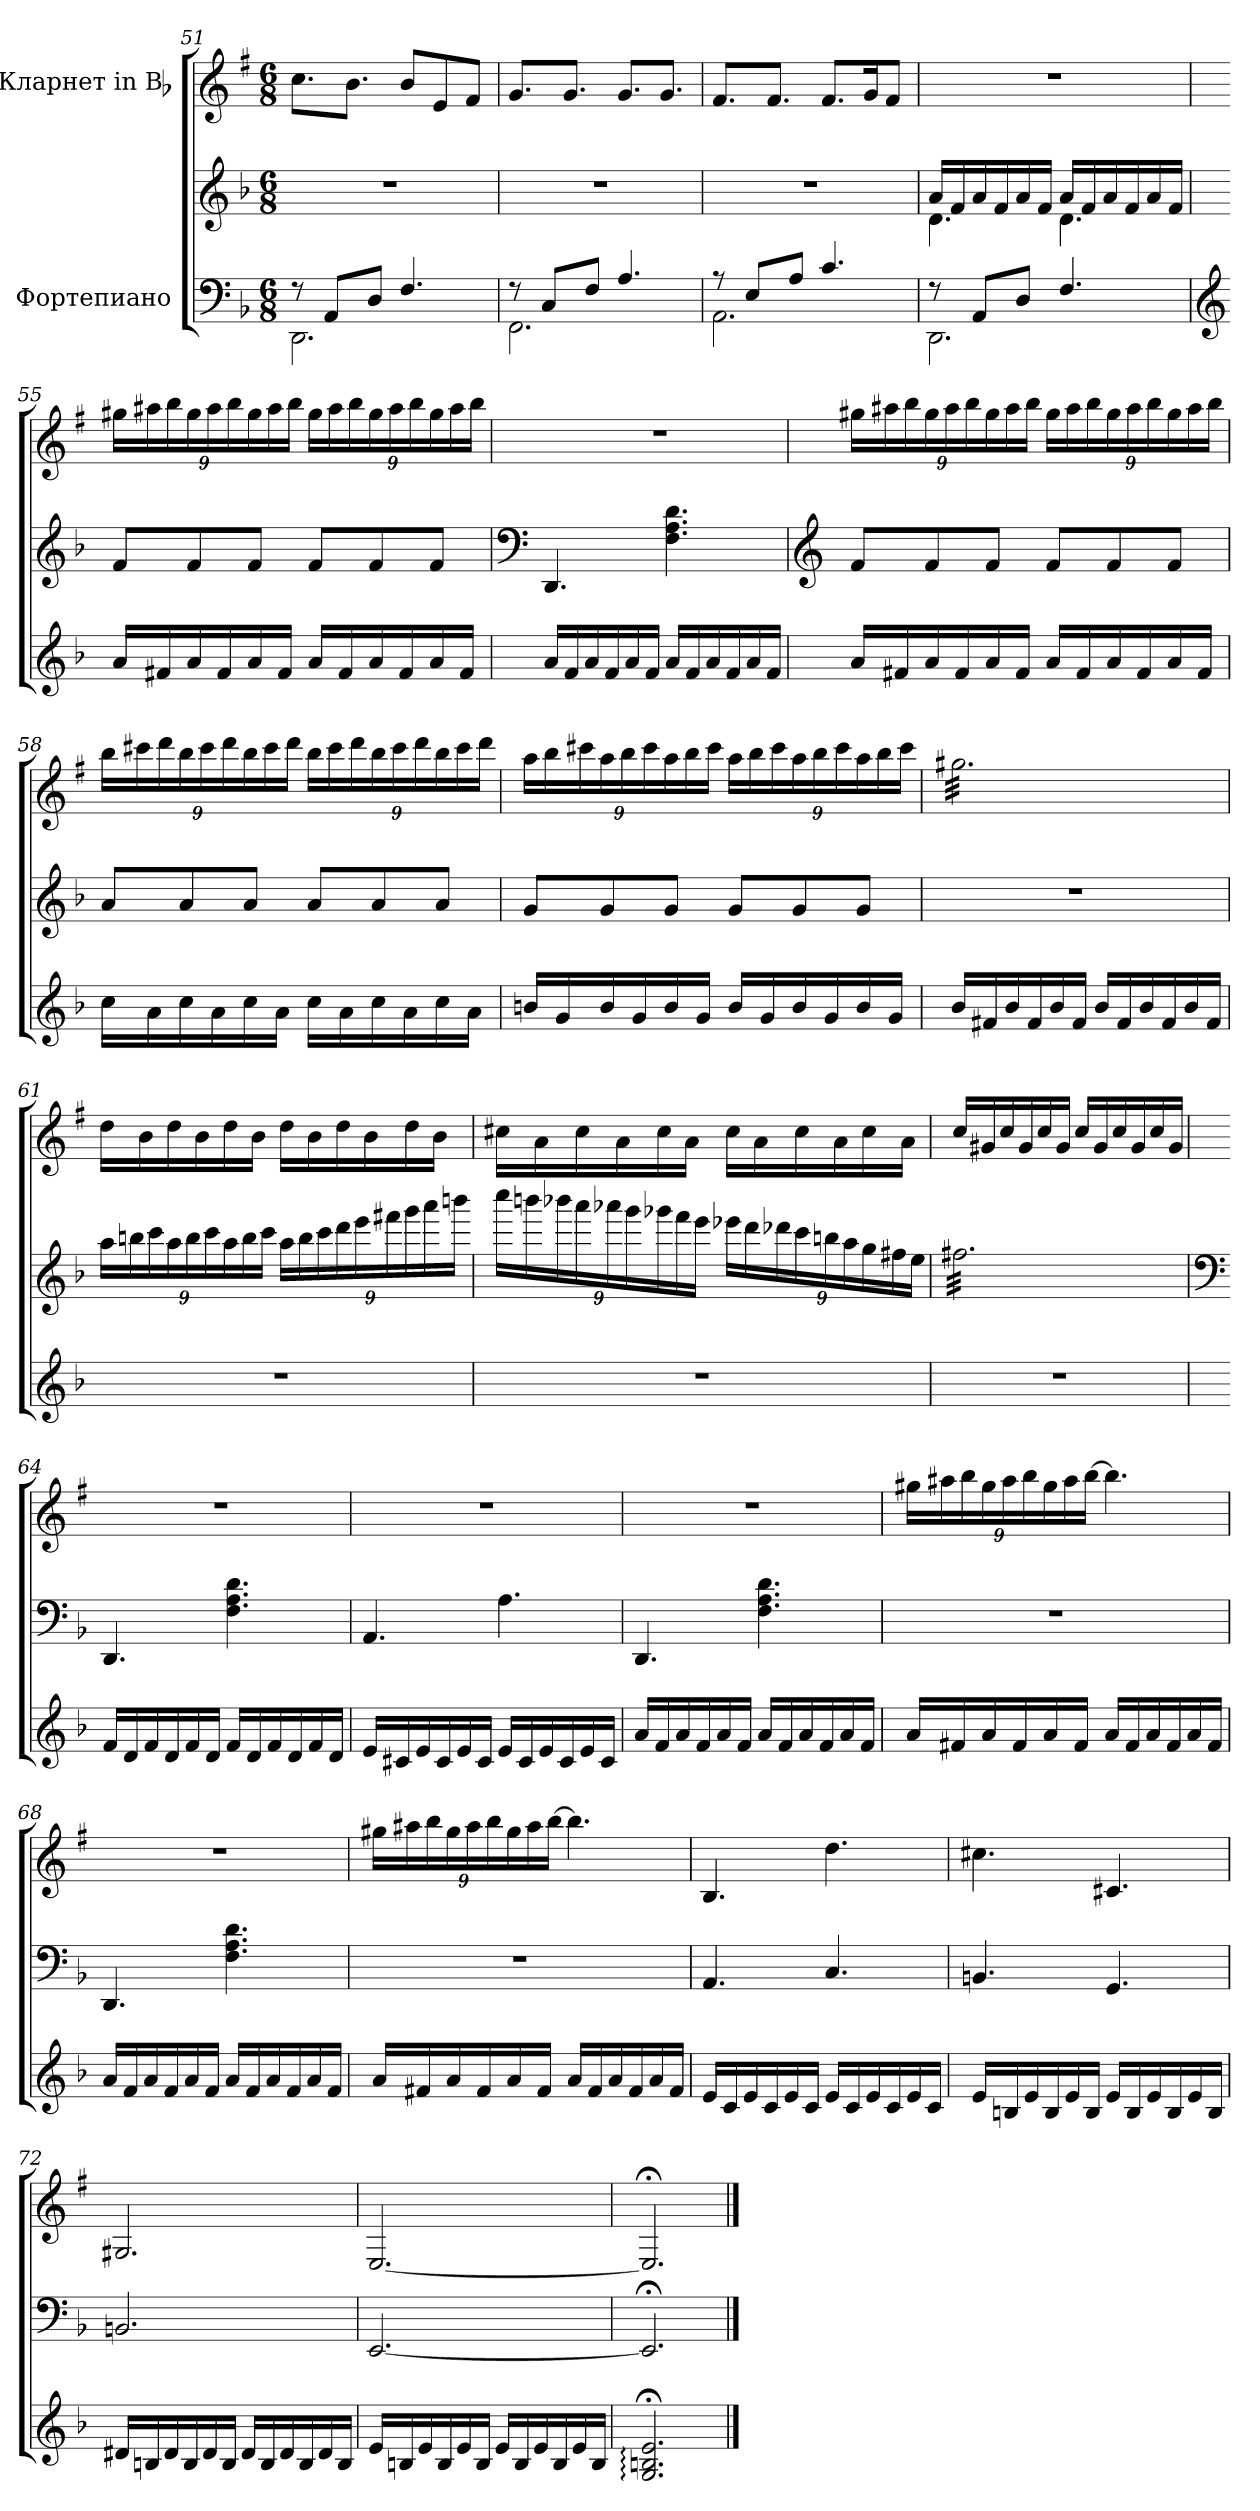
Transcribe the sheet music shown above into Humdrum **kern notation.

**kern	**kern	**kern
*part2	*part2	*part1
*staff3	*staff2	*staff1
*I"Фортепиано	*	*I"Кларнет in Bb
*clefF4	*clefG2	*clefG2
*	*	*ITrd1c2
*k[b-]	*k[b-]	*k[b-]
*M6/8	*M6/8	*M6/8
=51	=51	=51
*^	*	*
8r	2.DD\	2.r	8.b-\L
8AA/L	.	.	.
.	.	.	8.a\J
8D/J	.	.	.
4.F/	.	.	8a/L
.	.	.	8d/
.	.	.	8e/J
=52	=52	=52	=52
8r	2.FF\	2.r	8.f/L
8C/L	.	.	.
.	.	.	8.f/J
8F/J	.	.	.
4.A/	.	.	8.f/L
.	.	.	8.f/J
=53	=53	=53	=53
8r	2.AA\	2.r	8.e/L
8E/L	.	.	.
.	.	.	8.e/J
8A/J	.	.	.
4.c/	.	.	8.e/L
.	.	.	16f/K
.	.	.	8e/J
!!LO:LB:g=z
=54	=54	=54	=54
*	*	*^	*
8r	2.DD\	16a/LL	4.d\	2.r
.	.	16f/	.	.
8AA/L	.	16a/	.	.
.	.	16f/	.	.
8D/J	.	16a/	.	.
.	.	16f/JJ	.	.
4.F/	.	16a/LL	4.d\	.
.	.	16f/	.	.
.	.	16a/	.	.
.	.	16f/	.	.
.	.	16a/	.	.
.	.	16f/JJ	.	.
*v	*v	*	*	*
*	*v	*v	*
=55	=55	=55
*clefG2	*	*
*	*	*Xbrackettup
16a/LL	8f/L	24ff#X\LL
.	.	24gg#X\
16f#X/	.	.
.	.	24aa\
16a/	8f/	24ff#\
.	.	24gg#\
16f#/	.	.
.	.	24aa\
16a/	8f/J	24ff#\
.	.	24gg#\
16f#/JJ	.	.
.	.	24aa\JJ
16a/LL	8f/L	24ff#\LL
.	.	24gg#\
16f#/	.	.
.	.	24aa\
16a/	8f/	24ff#\
.	.	24gg#\
16f#/	.	.
.	.	24aa\
16a/	8f/J	24ff#\
.	.	24gg#\
16f#/JJ	.	.
.	.	24aa\JJ
=56	=56	=56
*	*clefF4	*
16a/LL	4.DD/	2.r
16f/	.	.
16a/	.	.
16f/	.	.
16a/	.	.
16f/JJ	.	.
16a/LL	4.F\ 4.A\ 4.d\	.
16f/	.	.
16a/	.	.
16f/	.	.
16a/	.	.
16f/JJ	.	.
!!LO:LB:g=z
=57	=57	=57
*	*clefG2	*
16a/LL	8f/L	24ff#X\LL
.	.	24gg#X\
16f#X/	.	.
.	.	24aa\
16a/	8f/	24ff#\
.	.	24gg#\
16f#/	.	.
.	.	24aa\
16a/	8f/J	24ff#\
.	.	24gg#\
16f#/JJ	.	.
.	.	24aa\JJ
16a/LL	8f/L	24ff#\LL
.	.	24gg#\
16f#/	.	.
.	.	24aa\
16a/	8f/	24ff#\
.	.	24gg#\
16f#/	.	.
.	.	24aa\
16a/	8f/J	24ff#\
.	.	24gg#\
16f#/JJ	.	.
.	.	24aa\JJ
!!LO:PB:g=z
=58	=58	=58
16cc\LL	8a/L	24aa\LL
.	.	24bbn\
16a\	.	.
.	.	24ccc\
16cc\	8a/	24aa\
.	.	24bb\
16a\	.	.
.	.	24ccc\
16cc\	8a/J	24aa\
.	.	24bb\
16a\JJ	.	.
.	.	24ccc\JJ
16cc\LL	8a/L	24aa\LL
.	.	24bb\
16a\	.	.
.	.	24ccc\
16cc\	8a/	24aa\
.	.	24bb\
16a\	.	.
.	.	24ccc\
16cc\	8a/J	24aa\
.	.	24bb\
16a\JJ	.	.
.	.	24ccc\JJ
!!LO:LB:g=z
=59	=59	=59
16bn/LL	8g/L	24gg\LL
.	.	24aa\
16g/	.	.
.	.	24bbn\
16b/	8g/	24gg\
.	.	24aa\
16g/	.	.
.	.	24bb\
16b/	8g/J	24gg\
.	.	24aa\
16g/JJ	.	.
.	.	24bb\JJ
16b/LL	8g/L	24gg\LL
.	.	24aa\
16g/	.	.
.	.	24bb\
16b/	8g/	24gg\
.	.	24aa\
16g/	.	.
.	.	24bb\
16b/	8g/J	24gg\
.	.	24aa\
16g/JJ	.	.
.	.	24bb\JJ
=60	=60	=60
*	*	*tremolo
16b-/LL	2.r	32ff#X\LLL
.	.	32ff#X\
16f#X/	.	32ff#X\
.	.	32ff#X\
16b-/	.	32ff#X\
.	.	32ff#X\
16f#/	.	32ff#X\
.	.	32ff#X\
16b-/	.	32ff#X\
.	.	32ff#X\
16f#/JJ	.	32ff#X\
.	.	32ff#X\
16b-/LL	.	32ff#X\
.	.	32ff#X\
16f#/	.	32ff#X\
.	.	32ff#X\
16b-/	.	32ff#X\
.	.	32ff#X\
16f#/	.	32ff#X\
.	.	32ff#X\
16b-/	.	32ff#X\
.	.	32ff#X\
16f#/JJ	.	32ff#X\
.	.	32ff#X\JJJ
*	*	*Xtremolo
!!LO:LB:g=z
=61	=61	=61
*	*Xbrackettup	*
2.r	24aa\LL	16cc\LL
.	24bbn\	.
.	.	16a\
.	24ccc\	.
.	24aa\	16cc\
.	24bb\	.
.	.	16a\
.	24ccc\	.
.	24aa\	16cc\
.	24bb\	.
.	.	16a\JJ
.	24ccc\JJ	.
.	24aa\LL	16cc\LL
.	24bb\	.
.	.	16a\
.	24ccc\	.
.	24ddd\	16cc\
.	24eee\	.
.	.	16a\
.	24fff#X\	.
.	24ggg\	16cc\
.	24aaa\	.
.	.	16a\JJ
.	24bbbn\JJ	.
!!LO:LB:g=z
=62	=62	=62
2.r	24cccc\LL	16bn\LL
.	24bbbn\	.
.	.	16g\
.	24bbb-X\	.
.	24aaa\	16b\
.	24aaa-X\	.
.	.	16g\
.	24ggg\	.
.	24ggg-X\	16b\
.	24fff\	.
.	.	16g\JJ
.	24eee\JJ	.
.	24eee-X\LL	16b\LL
.	24ddd\	.
.	.	16g\
.	24ddd-X\	.
.	24ccc\	16b\
.	24bbn\	.
.	.	16g\
.	24aa\	.
.	24gg\	16b\
.	24ff#X\	.
.	.	16g\JJ
.	24ee\JJ	.
=63	=63	=63
*	*tremolo	*
2.r	32ff#X\LLL	16b-/LL
.	32ff#X\	.
.	32ff#X\	16f#X/
.	32ff#X\	.
.	32ff#X\	16b-/
.	32ff#X\	.
.	32ff#X\	16f#/
.	32ff#X\	.
.	32ff#X\	16b-/
.	32ff#X\	.
.	32ff#X\	16f#/JJ
.	32ff#X\	.
.	32ff#X\	16b-/LL
.	32ff#X\	.
.	32ff#X\	16f#/
.	32ff#X\	.
.	32ff#X\	16b-/
.	32ff#X\	.
.	32ff#X\	16f#/
.	32ff#X\	.
.	32ff#X\	16b-/
.	32ff#X\	.
.	32ff#X\	16f#/JJ
.	32ff#X\JJJ	.
*	*Xtremolo	*
!!LO:LB:g=z
=64	=64	=64
*	*clefF4	*
16f/LL	4.DD/	2.r
16d/	.	.
16f/	.	.
16d/	.	.
16f/	.	.
16d/JJ	.	.
16f/LL	4.F\ 4.A\ 4.d\	.
16d/	.	.
16f/	.	.
16d/	.	.
16f/	.	.
16d/JJ	.	.
=65	=65	=65
16e/LL	4.AA/	2.r
16c#X/	.	.
16e/	.	.
16c#/	.	.
16e/	.	.
16c#/JJ	.	.
16e/LL	4.A\	.
16c#/	.	.
16e/	.	.
16c#/	.	.
16e/	.	.
16c#/JJ	.	.
=66	=66	=66
16a/LL	4.DD/	2.r
16f/	.	.
16a/	.	.
16f/	.	.
16a/	.	.
16f/JJ	.	.
16a/LL	4.F\ 4.A\ 4.d\	.
16f/	.	.
16a/	.	.
16f/	.	.
16a/	.	.
16f/JJ	.	.
!!LO:PB:g=z
=67	=67	=67
16a/LL	2.r	24ff#X\LL
.	.	24gg#X\
16f#X/	.	.
.	.	24aa\
16a/	.	24ff#\
.	.	24gg#\
16f#/	.	.
.	.	24aa\
16a/	.	24ff#\
.	.	24gg#\
16f#/JJ	.	.
.	.	[24aa\JJ
16a/LL	.	4.aa\]
16f#/	.	.
16a/	.	.
16f#/	.	.
16a/	.	.
16f#/JJ	.	.
=68	=68	=68
16a/LL	4.DD/	2.r
16f/	.	.
16a/	.	.
16f/	.	.
16a/	.	.
16f/JJ	.	.
16a/LL	4.F\ 4.A\ 4.d\	.
16f/	.	.
16a/	.	.
16f/	.	.
16a/	.	.
16f/JJ	.	.
=69	=69	=69
16a/LL	2.r	24ff#X\LL
.	.	24gg#X\
16f#X/	.	.
.	.	24aa\
16a/	.	24ff#\
.	.	24gg#\
16f#/	.	.
.	.	24aa\
16a/	.	24ff#\
.	.	24gg#\
16f#/JJ	.	.
.	.	[24aa\JJ
16a/LL	.	4.aa\]
16f#/	.	.
16a/	.	.
16f#/	.	.
16a/	.	.
16f#/JJ	.	.
!!LO:LB:g=z
=70	=70	=70
16e/LL	4.AA/	4.A/
16c/	.	.
16e/	.	.
16c/	.	.
16e/	.	.
16c/JJ	.	.
16e/LL	4.C/	4.cc\
16c/	.	.
16e/	.	.
16c/	.	.
16e/	.	.
16c/JJ	.	.
=71	=71	=71
16e/LL	4.BBn/	4.bn\
16Bn/	.	.
16e/	.	.
16B/	.	.
16e/	.	.
16B/JJ	.	.
16e/LL	4.GG/	4.Bn/
16B/	.	.
16e/	.	.
16B/	.	.
16e/	.	.
16B/JJ	.	.
=72	=72	=72
16d#X/LL	2.BBn/	2.F#X/
16Bn/	.	.
16d#/	.	.
16B/	.	.
16d#/	.	.
16B/JJ	.	.
16d#/LL	.	.
16B/	.	.
16d#/	.	.
16B/	.	.
16d#/	.	.
16B/JJ	.	.
=73	=73	=73
16e/LL	[2.EE/	[2.D/
16Bn/	.	.
16e/	.	.
16B/	.	.
16e/	.	.
16B/JJ	.	.
16e/LL	.	.
16B/	.	.
16e/	.	.
16B/	.	.
16e/	.	.
16B/JJ	.	.
!!LO:LB:g=z
=74	=74	=74
2.G/;<: 2.Bn/;<: 2.e/;<:	2.EE;</]	2.D;</]
==	==	==
*-	*-	*-
